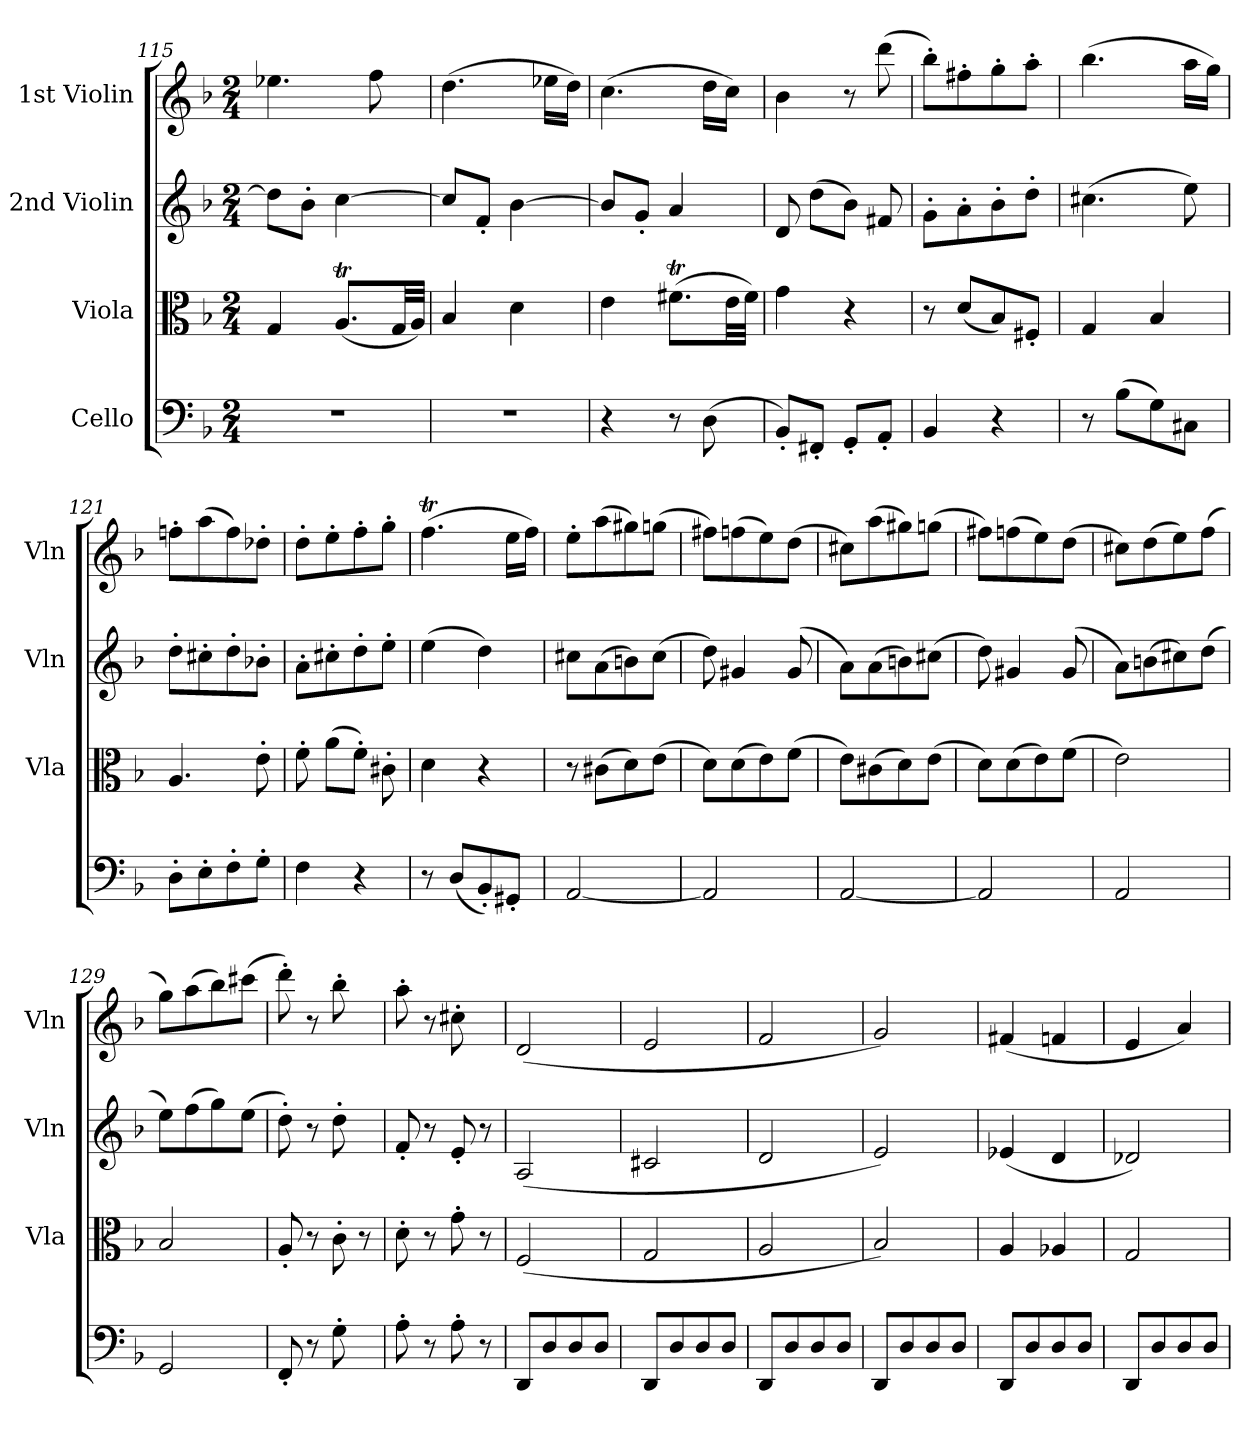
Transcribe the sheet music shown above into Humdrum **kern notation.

**kern	**kern	**kern	**kern
*part4	*part3	*part2	*part1
*staff4	*staff3	*staff2	*staff1
*I"Cello	*I"Viola	*I"2nd Violin	*I"1st Violin
*	*I'Vla	*I'Vln	*I'Vln
*clefF4	*clefC3	*clefG2	*clefG2
*k[b-]	*k[b-]	*k[b-]	*k[b-]
*F:	*F:	*F:	*F:
*M2/4	*M2/4	*M2/4	*M2/4
=115	=115	=115	=115
2r	4G/	8dd\L]	4.ee-X\
.	.	8b-'\J	.
.	(8.At/L	[4cc\	.
.	.	.	8ff\
.	32G/LL	.	.
.	32A/JJJ)	.	.
=116	=116	=116	=116
2r	4B-/	8cc/L]	(4.dd\
.	.	8f'/J	.
.	4d\	[4b-\	.
.	.	.	16ee-X\LL
.	.	.	16dd\JJ)
=117	=117	=117	=117
4r	4e\	8b-/L]	(4.cc\
.	.	8g'/J	.
8r	(8.f#Xt\L	4a/	.
(8D\	.	.	16dd\LL
.	32e\LL	.	16cc\JJ)
.	32f#\JJJ)	.	.
=118	=118	=118	=118
8BB-'/L)	4g\	8d/	4b-\
8FF#X'/J	.	(8dd\L	.
8GG'/L	4r	8b-\J)	8r
8AA'/J	.	8f#X/	(8ddd\
=119	=119	=119	=119
4BB-/	8r	8g'\L	8bb-'\L)
.	(8d/L	8a'\	8ff#X'\
4r	8B-/)	8b-'\	8gg'\
.	8F#X'/J	8dd'\J	8aa'\J
=120	=120	=120	=120
8r	4G/	(4.cc#X\	(4.bb-\
(8B-\L	.	.	.
8G\)	4B-/	.	.
8C#X\J	.	8ee\)	16aa\LL
.	.	.	16gg\JJ)
=121	=121	=121	=121
8D'\L	4.A/	8dd'\L	8ffn'\L
8E'\	.	8cc#X'\	(8aa\
8F'\	.	8dd'\	8ff\)
8G'\J	8e'\	8b-X'\J	8dd-X'\J
=122	=122	=122	=122
4F\	8f'\	8a'\L	8dd'\L
.	(8a\L	8cc#X'\	8ee'\
4r	8f'\J)	8dd'\	8ff'\
.	8c#X'\	8ee'\J	8gg'\J
=123	=123	=123	=123
8r	4d\	(4ee\	(4.ffT\
(8D/L	.	.	.
8BB-'/)	4r	4dd\)	.
8GG#X'/J	.	.	16ee\LL
.	.	.	16ff\JJ)
=124	=124	=124	=124
[2AA/	8r	8cc#X\L	8ee'\L
.	(8c#X\L	(8a\	(8aa\
.	8d\)	8bn\)	8gg#X\)
.	(8e\J	(8cc#\J	(8ggn\J
=125	=125	=125	=125
2AA/]	8d\L)	8dd\)	8ff#X\L)
.	(8d\	4g#X/	(8ffn\
.	8e\)	.	8ee\)
.	(8f\J	(8g#/	(8dd\J
=126	=126	=126	=126
[2AA/	8e\L)	8a\L)	8cc#X\L)
.	(8c#X\	(8a\	(8aa\
.	8d\)	8bn\)	8gg#X\)
.	(8e\J	(8cc#X\J	(8ggn\J
=127	=127	=127	=127
2AA/]	8d\L)	8dd\)	8ff#X\L)
.	(8d\	4g#X/	(8ffn\
.	8e\)	.	8ee\)
.	(8f\J	(8g#/	(8dd\J
=128	=128	=128	=128
2AA/	2e\)	8a\L)	8cc#X\L)
.	.	(8bn\	(8dd\
.	.	8cc#X\)	8ee\)
.	.	(8dd\J	(8ff\J
=129	=129	=129	=129
2GG/	2B-/	8ee\L)	8gg\L)
.	.	(8ff\	(8aa\
.	.	8gg\)	8bb-\)
.	.	(8ee\J	(8ccc#X\J
=130	=130	=130	=130
8FF'/	8A'/	8dd'\)	8ddd'\)
8r	8r	8r	8r
8G'\	8c'\	8dd'\	8bb-'\
8ryy	8r	8ryy	8ryy
=131	=131	=131	=131
8A'\	8d'\	8f'/	8aa'\
8r	8r	8r	8r
8A'\	8g'\	8e'/	8cc#X'\
8r	8r	8r	8ryy
=132	=132	=132	=132
8DD/L	(2F/	(2A/	(2d/
8D/	.	.	.
8D/	.	.	.
8D/J	.	.	.
=133	=133	=133	=133
8DD/L	2G/	2c#X/	2e/
8D/	.	.	.
8D/	.	.	.
8D/J	.	.	.
=134	=134	=134	=134
8DD/L	2A/	2d/	2f/
8D/	.	.	.
8D/	.	.	.
8D/J	.	.	.
=135	=135	=135	=135
8DD/L	2B-/)	2e/)	2g/)
8D/	.	.	.
8D/	.	.	.
8D/J	.	.	.
=136	=136	=136	=136
8DD/L	4A/	(4e-X/	(4f#X/
8D/	.	.	.
8D/	4A-X/	4d/	4fn/
8D/J	.	.	.
=137	=137	=137	=137
8DD/L	2G/	2d-X/)	4e/
8D/	.	.	.
8D/	.	.	4a/)
8D/J	.	.	.
=	=	=	=
*-	*-	*-	*-
